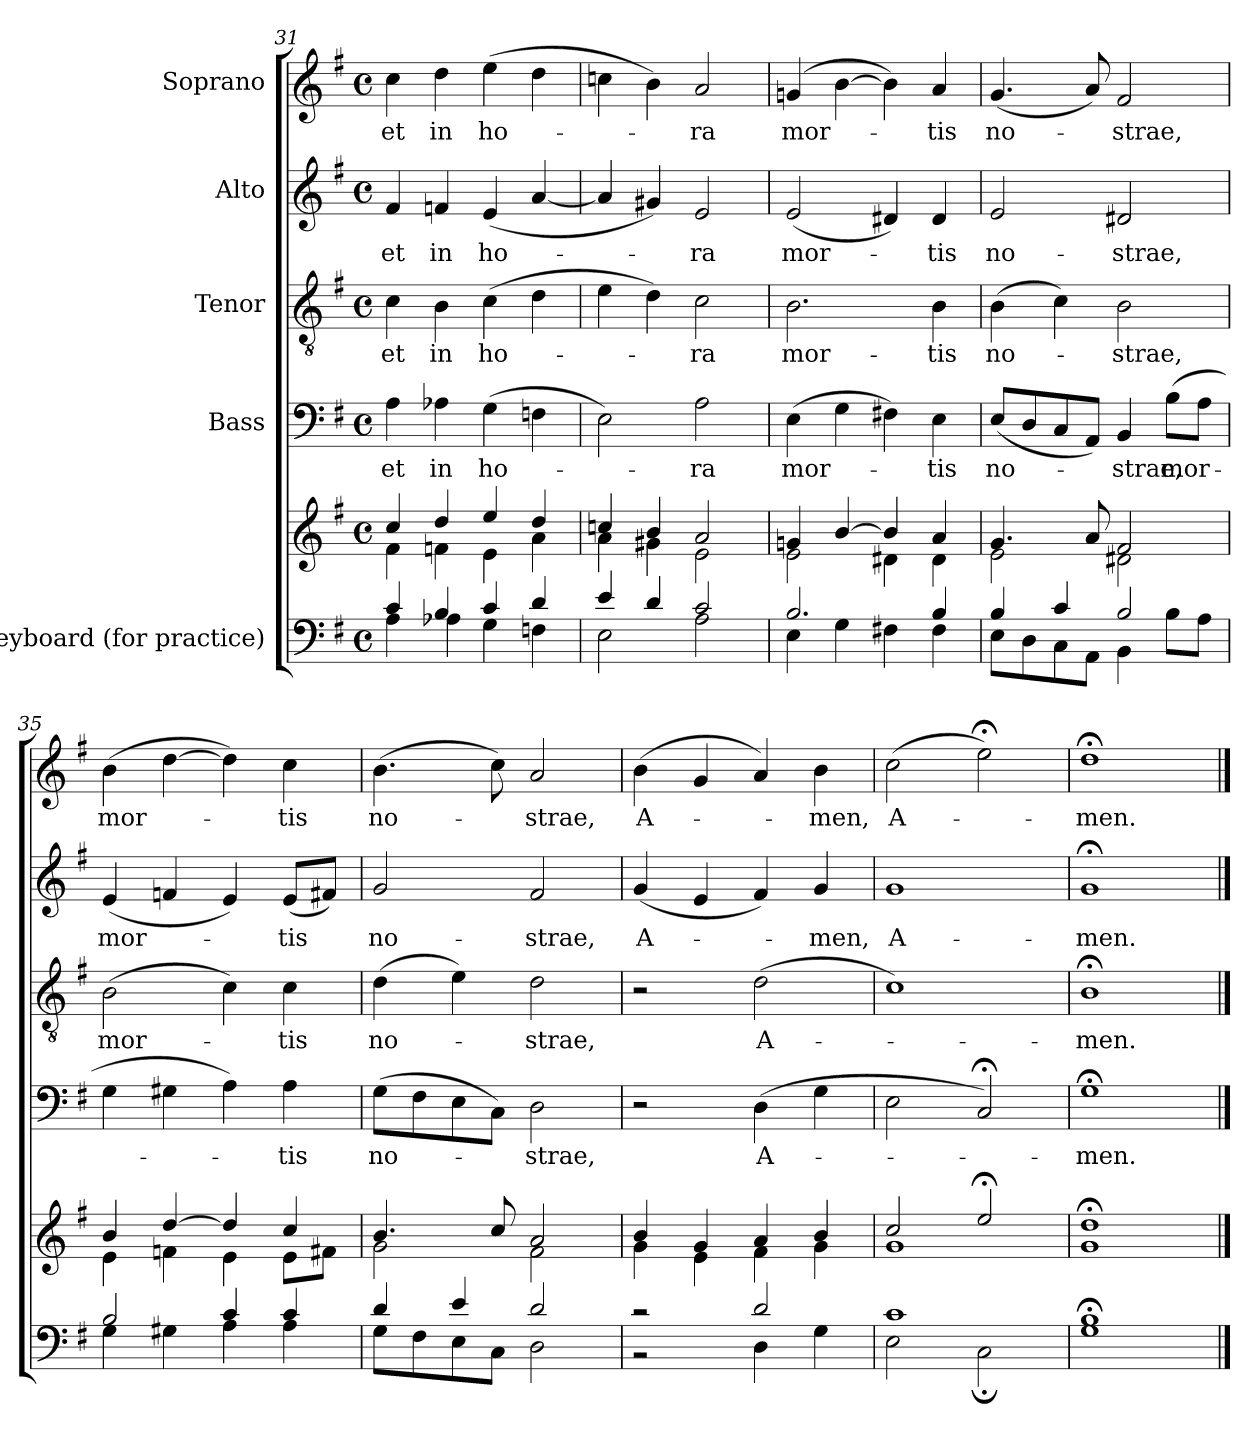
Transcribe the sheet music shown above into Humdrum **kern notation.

**kern	**kern	**kern	**text	**kern	**text	**kern	**text	**kern	**text
*part5	*part5	*part4	*part4	*part3	*part3	*part2	*part2	*part1	*part1
*staff6	*staff5	*staff4	*staff4	*staff3	*staff3	*staff2	*staff2	*staff1	*staff1
*I"Keyboard  (for practice)	*	*I"Bass	*	*I"Tenor	*	*I"Alto	*	*I"Soprano	*
*clefF4	*clefG2	*clefF4	*	*clefGv2	*	*clefG2	*	*clefG2	*
*k[f#]	*k[f#]	*k[f#]	*	*k[f#]	*	*k[f#]	*	*k[f#]	*
*G:	*G:	*G:	*	*G:	*	*G:	*	*G:	*
*M4/4	*M4/4	*M4/4	*	*M4/4	*	*M4/4	*	*M4/4	*
*met(c)	*met(c)	*met(c)	*	*met(c)	*	*met(c)	*	*met(c)	*
=31	=31	=31	=31	=31	=31	=31	=31	=31	=31
*^	*^	*	*	*	*	*	*	*	*
!	!	!	!	!	!LO:LY:b	!	!LO:LY:b	!	!LO:LY:b	!	!LO:LY:b
4c/	4A\	4cc/	4f#\	4A\	et	4c\	et	4f#/	et	4cc\	et
!	!	!	!	!	!LO:LY:b	!	!LO:LY:b	!	!LO:LY:b	!	!LO:LY:b
4B/	4A-X\	4dd/	4fn\	4A-X\	in	4B\	in	4fn/	in	4dd\	in
!	!	!	!	!	!LO:LY:b	!	!LO:LY:b	!	!LO:LY:b	!	!LO:LY:b
4c/	4G\	4ee/	4e\	(>4G\	ho-	(>4c\	ho-	(<4e/	ho-	(>4ee\	ho-
4d/	4Fn\	4dd/	4a\	4Fn\	.	4d\	.	[4a/	.	4dd\	.
=32	=32	=32	=32	=32	=32	=32	=32	=32	=32	=32	=32
4e/	2E\	4ccn/	4a\	2E\)	.	4e\	.	4a/]	.	4ccn\	.
4d/	.	4b/	4g#X\	.	.	4d\)	.	4g#X/)	.	4b\)	.
!	!	!	!	!	!LO:LY:b	!	!LO:LY:b	!	!LO:LY:b	!	!LO:LY:b
2c/	2A\	2a/	2e\	2A\	-ra	2c\	-ra	2e/	-ra	2a/	-ra
=33	=33	=33	=33	=33	=33	=33	=33	=33	=33	=33	=33
!	!	!	!	!	!LO:LY:b	!	!LO:LY:b	!	!LO:LY:b	!	!LO:LY:b
2.B/	4E\	4gn/	2e\	(>4E\	mor-	2.B\	mor-	(<2e/	mor-	(4gn/	mor-
.	4G\	[>4b/	.	4G\	.	.	.	.	.	[4b\	.
.	4F#X\	4b/]	4d#X\	4F#X\)	.	.	.	4d#X/)	.	4b\])	.
!	!	!	!	!	!LO:LY:b	!	!LO:LY:b	!	!LO:LY:b	!	!LO:LY:b
4B/	4F#\	4a/	4d#\	4E\	-tis	4B\	-tis	4d#/	-tis	4a/	-tis
!!LO:PB:g=z
=34	=34	=34	=34	=34	=34	=34	=34	=34	=34	=34	=34
!	!	!	!	!	!LO:LY:b	!	!LO:LY:b	!	!LO:LY:b	!	!LO:LY:b
4B/	8E\L	4.g/	2e\	(<8E/L	no-	(>4B\	no-	2e/	no-	(<4.g/	no-
.	8D\	.	.	8D/	.	.	.	.	.	.	.
4c/	8C\	.	.	8C/	.	4c\)	.	.	.	.	.
.	8AA\J	8a/	.	8AA/J)	.	.	.	.	.	8a/)	.
!	!	!	!	!	!LO:LY:b	!	!LO:LY:b	!	!LO:LY:b	!	!LO:LY:b
2B/	4BB\	2f#/	2d#X\	4BB/	-strae,	2B\	-strae,	2d#X/	-strae,	2f#/	-strae,
!	!	!	!	!	!LO:LY:b	!	!	!	!	!	!
.	8B\L	.	.	(>8B\L	mor-	.	.	.	.	.	.
.	8A\J	.	.	8A\J	.	.	.	.	.	.	.
=35	=35	=35	=35	=35	=35	=35	=35	=35	=35	=35	=35
!	!	!	!	!	!	!	!LO:LY:b	!	!LO:LY:b	!	!LO:LY:b
2B/	4G\	4b/	4e\	4G\	.	(>2B\	mor-	(<4e/	mor-	(>4b\	mor-
.	4G#X\	[>4dd/	4fn\	4G#X\	.	.	.	4fn/	.	[4dd\	.
4c/	4A\	4dd/]	4e\	4A\)	.	4c\)	.	4e/)	.	4dd\])	.
!	!	!	!	!	!LO:LY:b	!	!LO:LY:b	!	!LO:LY:b	!	!LO:LY:b
4c/	4A\	4cc/	8e\L	4A\	-tis	4c\	-tis	(<8e/L	-tis	4cc\	-tis
.	.	.	8f#X\J	.	.	.	.	8f#X/J)	.	.	.
=36	=36	=36	=36	=36	=36	=36	=36	=36	=36	=36	=36
!	!	!	!	!	!LO:LY:b	!	!LO:LY:b	!	!LO:LY:b	!	!LO:LY:b
4d/	8G\L	4.b/	2g\	(>8G\L	no-	(>4d\	no-	2g/	no-	(>4.b\	no-
.	8F#\	.	.	8F#\	.	.	.	.	.	.	.
4e/	8E\	.	.	8E\	.	4e\)	.	.	.	.	.
.	8C\J	8cc/	.	8C\J)	.	.	.	.	.	8cc\)	.
!	!	!	!	!	!LO:LY:b	!	!LO:LY:b	!	!LO:LY:b	!	!LO:LY:b
2d/	2D\	2a/	2f#\	2D\	-strae,	2d\	-strae,	2f#/	-strae,	2a/	-strae,
=37	=37	=37	=37	=37	=37	=37	=37	=37	=37	=37	=37
!	!	!	!	!	!	!	!	!	!LO:LY:b	!	!LO:LY:b
2rc	2rBB	4b/	4g\	2r	.	2r	.	(<4g/	A-	(>4b\	A-
.	.	4g/	4e\	.	.	.	.	4e/	.	4g/	.
!	!	!	!	!	!LO:LY:b	!	!LO:LY:b	!	!	!	!
2d/	4D\	4a/	4f#\	(>4D\	A-	(>2d\	A-	4f#/)	.	4a/)	.
!	!	!	!	!	!	!	!	!	!LO:LY:b	!	!LO:LY:b
.	4G\	4b/	4g\	4G\	.	.	.	4g/	-men,	4b\	-men,
=38	=38	=38	=38	=38	=38	=38	=38	=38	=38	=38	=38
!	!	!	!	!	!	!	!	!	!LO:LY:b	!	!LO:LY:b
1c	2E\	2cc/	1g	2E\	.	1c)	.	1g	A-	(>2cc\	A-
.	2C;\	2ee;</	.	2C;</)	.	.	.	.	.	2ee;<\)	.
*	*	*v	*v	*	*	*	*	*	*	*	*
=39	=39	=39	=39	=39	=39	=39	=39	=39	=39	=39
!	!	!	!	!LO:LY:b	!	!LO:LY:b	!	!LO:LY:b	!	!LO:LY:b
*v	*v	*	*	*	*	*	*	*	*	*
1G;< 1B;<	1g;< 1dd;<	1G;<	-men.	1B;<	-men.	1g;<	-men.	1dd;<	-men.
==	==	==	==	==	==	==	==	==	==
*-	*-	*-	*-	*-	*-	*-	*-	*-	*-
